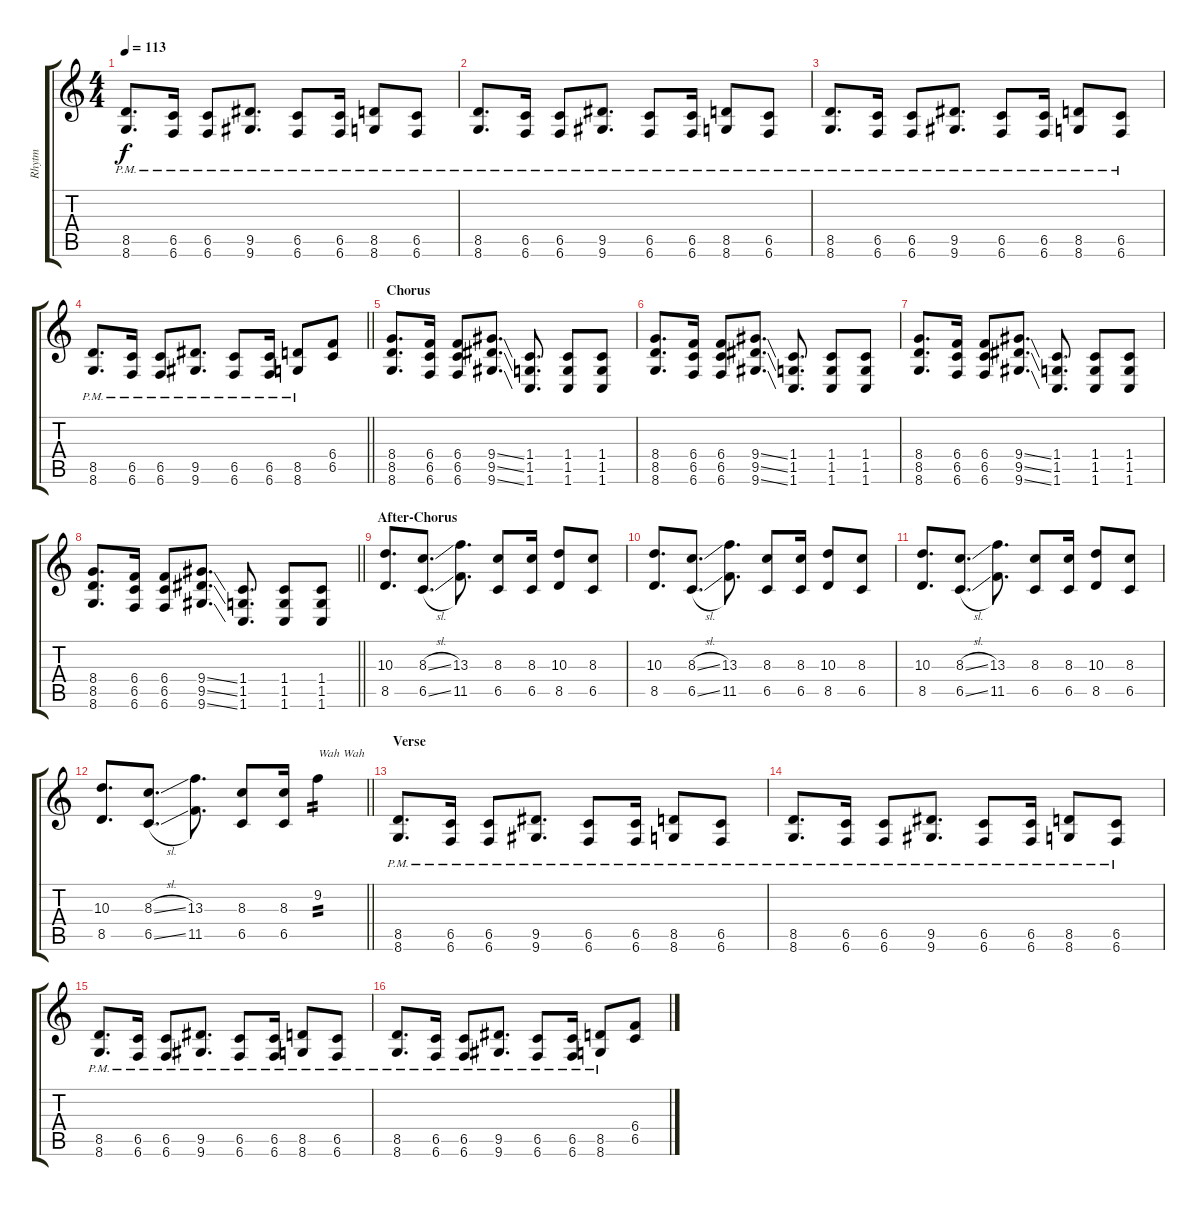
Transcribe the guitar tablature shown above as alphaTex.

\track ("Rhytm" "Rhytm") {instrument distortionguitar}
\staff {score tabs}
\tuning (Db4 Ab3 E3 B2 Gb2 B1) {hide}
\ts (4 4)
\tempo 113
\clef g2
\ks c
(8.5{pm} 8.6{pm}).8{d dy f} (6.5{pm} 6.6{pm}).16 (6.5{pm} 6.6{pm}).8 (9.5{pm} 9.6{pm}).8{d} (6.5{pm} 6.6{pm}).8 (6.5{pm} 6.6{pm}).16 (8.5{pm} 8.6{pm}).8 (6.5{pm} 6.6{pm}).8 |
(8.5{pm} 8.6{pm}).8{d} (6.5{pm} 6.6{pm}).16 (6.5{pm} 6.6{pm}).8 (9.5{pm} 9.6{pm}).8{d} (6.5{pm} 6.6{pm}).8 (6.5{pm} 6.6{pm}).16 (8.5{pm} 8.6{pm}).8 (6.5{pm} 6.6{pm}).8 |
(8.5{pm} 8.6{pm}).8{d} (6.5{pm} 6.6{pm}).16 (6.5{pm} 6.6{pm}).8 (9.5{pm} 9.6{pm}).8{d} (6.5{pm} 6.6{pm}).8 (6.5{pm} 6.6{pm}).16 (8.5{pm} 8.6{pm}).8 (6.5{pm} 6.6{pm}).8 |
\barLineRight lightlight
(8.5{pm} 8.6{pm}).8{d} (6.5{pm} 6.6{pm}).16 (6.5{pm} 6.6{pm}).8 (9.5{pm} 9.6{pm}).8{d} (6.5{pm} 6.6{pm}).8 (6.5{pm} 6.6{pm}).16 (8.5{pm} 8.6{pm}).8 (6.4 6.5).8 |
\section ("" "Chorus")
(8.4 8.5 8.6).8{d} (6.4 6.5 6.6).16 (6.4 6.5 6.6).8 (9.4{ss} 9.5{ss} 9.6{ss}).8{d} (1.4 1.5 1.6).8{d} (1.4 1.5 1.6).8 (1.4 1.5 1.6).8 |
(8.4 8.5 8.6).8{d} (6.4 6.5 6.6).16 (6.4 6.5 6.6).8 (9.4{ss} 9.5{ss} 9.6{ss}).8{d} (1.4 1.5 1.6).8{d} (1.4 1.5 1.6).8 (1.4 1.5 1.6).8 |
(8.4 8.5 8.6).8{d} (6.4 6.5 6.6).16 (6.4 6.5 6.6).8 (9.4{ss} 9.5{ss} 9.6{ss}).8{d} (1.4 1.5 1.6).8{d} (1.4 1.5 1.6).8 (1.4 1.5 1.6).8 |
\barLineRight lightlight
(8.4 8.5 8.6).8{d} (6.4 6.5 6.6).16 (6.4 6.5 6.6).8 (9.4{ss} 9.5{ss} 9.6{ss}).8{d} (1.4 1.5 1.6).8{d} (1.4 1.5 1.6).8 (1.4 1.5 1.6).8 |
\section ("" "After-Chorus")
(10.3 8.5).8{d} (8.3{sl} 6.5{sl}).8{d} (13.3 11.5).8{d} (8.3 6.5).8 (8.3 6.5).16 (10.3 8.5).8 (8.3 6.5).8 |
(10.3 8.5).8{d} (8.3{sl} 6.5{sl}).8{d} (13.3 11.5).8{d} (8.3 6.5).8 (8.3 6.5).16 (10.3 8.5).8 (8.3 6.5).8 |
(10.3 8.5).8{d} (8.3{sl} 6.5{sl}).8{d} (13.3 11.5).8{d} (8.3 6.5).8 (8.3 6.5).16 (10.3 8.5).8 (8.3 6.5).8 |
\barLineRight lightlight
(10.3 8.5).8{d} (8.3{sl} 6.5{sl}).8{d} (13.3 11.5).8{d} (8.3 6.5).8 (8.3 6.5).16 9.2.4{txt "Wah Wah" tp 2} |
\section ("" "Verse")
(8.5{pm} 8.6{pm}).8{d} (6.5{pm} 6.6{pm}).16 (6.5{pm} 6.6{pm}).8 (9.5{pm} 9.6{pm}).8{d} (6.5{pm} 6.6{pm}).8 (6.5{pm} 6.6{pm}).16 (8.5{pm} 8.6{pm}).8 (6.5{pm} 6.6{pm}).8 |
(8.5{pm} 8.6{pm}).8{d} (6.5{pm} 6.6{pm}).16 (6.5{pm} 6.6{pm}).8 (9.5{pm} 9.6{pm}).8{d} (6.5{pm} 6.6{pm}).8 (6.5{pm} 6.6{pm}).16 (8.5{pm} 8.6{pm}).8 (6.5{pm} 6.6{pm}).8 |
(8.5{pm} 8.6{pm}).8{d} (6.5{pm} 6.6{pm}).16 (6.5{pm} 6.6{pm}).8 (9.5{pm} 9.6{pm}).8{d} (6.5{pm} 6.6{pm}).8 (6.5{pm} 6.6{pm}).16 (8.5{pm} 8.6{pm}).8 (6.5{pm} 6.6{pm}).8 |
(8.5{pm} 8.6{pm}).8{d} (6.5{pm} 6.6{pm}).16 (6.5{pm} 6.6{pm}).8 (9.5{pm} 9.6{pm}).8{d} (6.5{pm} 6.6{pm}).8 (6.5{pm} 6.6{pm}).16 (8.5{pm} 8.6{pm}).8 (6.4 6.5).8
